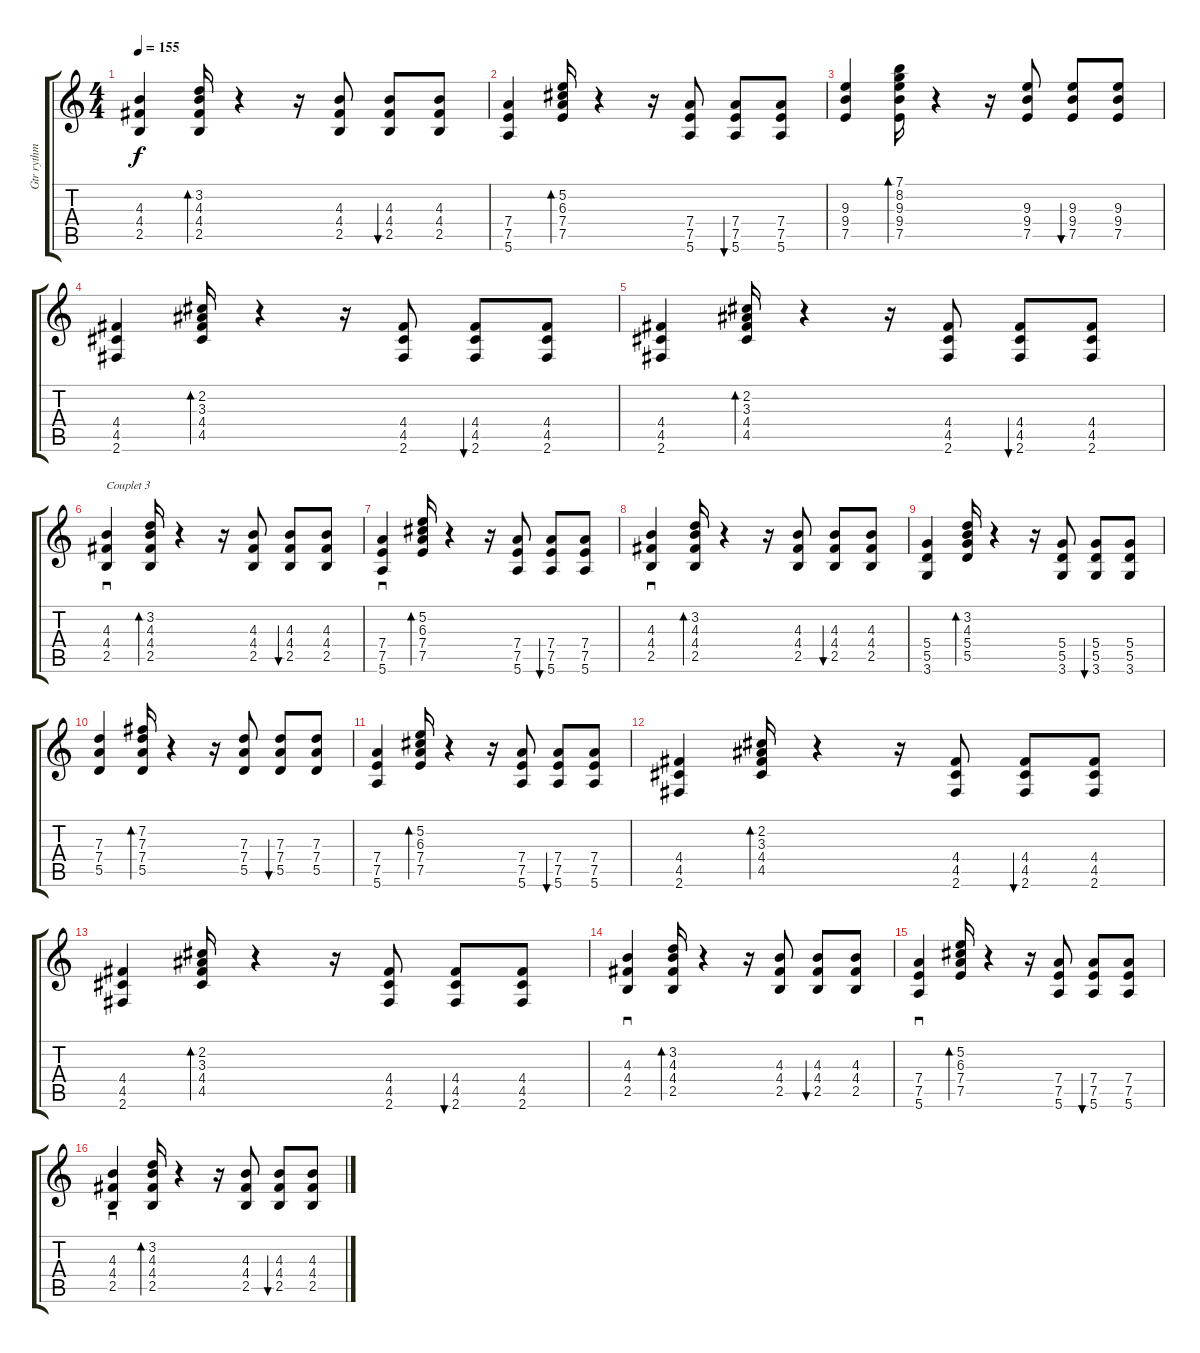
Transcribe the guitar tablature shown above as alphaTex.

\track ("Gtr rythm" "Gtr rythm") {instrument acousticguitarnylon}
\staff {score tabs}
\tuning (E4 B3 G3 D3 A2 E2) {hide}
\ts (4 4)
\tempo 155
\clef g2
\ks c
(4.3 4.4 2.5).4{dy f} (3.2 4.3 4.4 2.5).16{bd 60} r.4 r.16 (4.3 4.4 2.5).8 (4.3 4.4 2.5).8{bu 60} (4.3 4.4 2.5).8 |
(7.4 7.5 5.6).4 (5.2 6.3 7.4 7.5).16{bd 60} r.4 r.16 (7.4 7.5 5.6).8 (7.4 7.5 5.6).8{bu 60} (7.4 7.5 5.6).8 |
(9.3 9.4 7.5).4 (7.1 8.2 9.3 9.4 7.5).16{bd 60} r.4 r.16 (9.3 9.4 7.5).8 (9.3 9.4 7.5).8{bu 60} (9.3 9.4 7.5).8 |
(4.4 4.5 2.6).4 (2.2 3.3 4.4 4.5).16{bd 60} r.4 r.16 (4.4 4.5 2.6).8 (4.4 4.5 2.6).8{bu 60} (4.4 4.5 2.6).8 |
(4.4 4.5 2.6).4 (2.2 3.3 4.4 4.5).16{bd 60} r.4 r.16 (4.4 4.5 2.6).8 (4.4 4.5 2.6).8{bu 60} (4.4 4.5 2.6).8 |
(4.3 4.4 2.5).4{sd txt "Couplet 3"} (3.2 4.3 4.4 2.5).16{bd 60} r.4 r.16 (4.3 4.4 2.5).8 (4.3 4.4 2.5).8{bu 60} (4.3 4.4 2.5).8 |
(7.4 7.5 5.6).4{sd} (5.2 6.3 7.4 7.5).16{bd 60} r.4 r.16 (7.4 7.5 5.6).8 (7.4 7.5 5.6).8{bu 60} (7.4 7.5 5.6).8 |
(4.3 4.4 2.5).4{sd} (3.2 4.3 4.4 2.5).16{bd 60} r.4 r.16 (4.3 4.4 2.5).8 (4.3 4.4 2.5).8{bu 60} (4.3 4.4 2.5).8 |
(5.4 5.5 3.6).4 (3.2 4.3 5.4 5.5).16{bd 60} r.4 r.16 (5.4 5.5 3.6).8 (5.4 5.5 3.6).8{bu 60} (5.4 5.5 3.6).8 |
(7.3 7.4 5.5).4 (7.2 7.3 7.4 5.5).16{bd 60} r.4 r.16 (7.3 7.4 5.5).8 (7.3 7.4 5.5).8{bu 60} (7.3 7.4 5.5).8 |
(7.4 7.5 5.6).4 (5.2 6.3 7.4 7.5).16{bd 60} r.4 r.16 (7.4 7.5 5.6).8 (7.4 7.5 5.6).8{bu 60} (7.4 7.5 5.6).8 |
(4.4 4.5 2.6).4 (2.2 3.3 4.4 4.5).16{bd 60} r.4 r.16 (4.4 4.5 2.6).8 (4.4 4.5 2.6).8{bu 60} (4.4 4.5 2.6).8 |
(4.4 4.5 2.6).4 (2.2 3.3 4.4 4.5).16{bd 60} r.4 r.16 (4.4 4.5 2.6).8 (4.4 4.5 2.6).8{bu 60} (4.4 4.5 2.6).8 |
(4.3 4.4 2.5).4{sd} (3.2 4.3 4.4 2.5).16{bd 60} r.4 r.16 (4.3 4.4 2.5).8 (4.3 4.4 2.5).8{bu 60} (4.3 4.4 2.5).8 |
(7.4 7.5 5.6).4{sd} (5.2 6.3 7.4 7.5).16{bd 60} r.4 r.16 (7.4 7.5 5.6).8 (7.4 7.5 5.6).8{bu 60} (7.4 7.5 5.6).8 |
(4.3 4.4 2.5).4{sd} (3.2 4.3 4.4 2.5).16{bd 60} r.4 r.16 (4.3 4.4 2.5).8 (4.3 4.4 2.5).8{bu 60} (4.3 4.4 2.5).8
